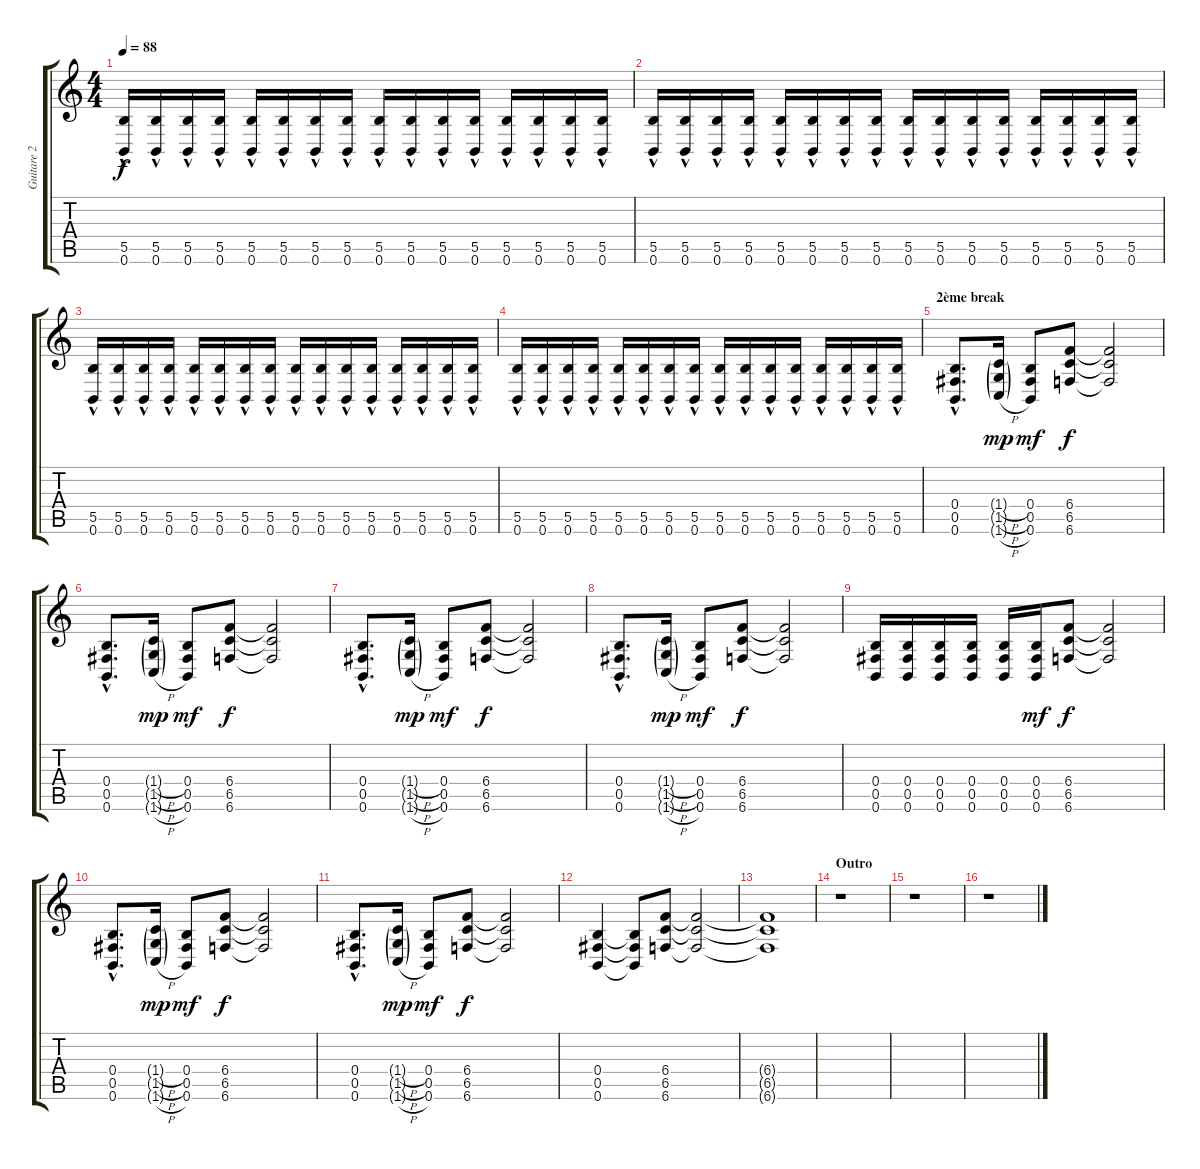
\track ("Guitare 2" "Guitare 2") {instrument distortionguitar}
\staff {score tabs}
\tuning (Db4 Ab3 E3 B2 Gb2 B1) {hide}
\ts (4 4)
\tempo 88
\clef g2
\ks c
(5.5{hac} 0.6{hac}).16{dy f} (5.5{hac} 0.6{hac}).16 (5.5{hac} 0.6{hac}).16 (5.5{hac} 0.6{hac}).16 (5.5{hac} 0.6{hac}).16 (5.5{hac} 0.6{hac}).16 (5.5{hac} 0.6{hac}).16 (5.5{hac} 0.6{hac}).16 (5.5{hac} 0.6{hac}).16 (5.5{hac} 0.6{hac}).16 (5.5{hac} 0.6{hac}).16 (5.5{hac} 0.6{hac}).16 (5.5{hac} 0.6{hac}).16 (5.5{hac} 0.6{hac}).16 (5.5{hac} 0.6{hac}).16 (5.5{hac} 0.6{hac}).16 |
(5.5{hac} 0.6{hac}).16 (5.5{hac} 0.6{hac}).16 (5.5{hac} 0.6{hac}).16 (5.5{hac} 0.6{hac}).16 (5.5{hac} 0.6{hac}).16 (5.5{hac} 0.6{hac}).16 (5.5{hac} 0.6{hac}).16 (5.5{hac} 0.6{hac}).16 (5.5{hac} 0.6{hac}).16 (5.5{hac} 0.6{hac}).16 (5.5{hac} 0.6{hac}).16 (5.5{hac} 0.6{hac}).16 (5.5{hac} 0.6{hac}).16 (5.5{hac} 0.6{hac}).16 (5.5{hac} 0.6{hac}).16 (5.5{hac} 0.6{hac}).16 |
(5.5{hac} 0.6{hac}).16 (5.5{hac} 0.6{hac}).16 (5.5{hac} 0.6{hac}).16 (5.5{hac} 0.6{hac}).16 (5.5{hac} 0.6{hac}).16 (5.5{hac} 0.6{hac}).16 (5.5{hac} 0.6{hac}).16 (5.5{hac} 0.6{hac}).16 (5.5{hac} 0.6{hac}).16 (5.5{hac} 0.6{hac}).16 (5.5{hac} 0.6{hac}).16 (5.5{hac} 0.6{hac}).16 (5.5{hac} 0.6{hac}).16 (5.5{hac} 0.6{hac}).16 (5.5{hac} 0.6{hac}).16 (5.5{hac} 0.6{hac}).16 |
(5.5{hac} 0.6{hac}).16 (5.5{hac} 0.6{hac}).16 (5.5{hac} 0.6{hac}).16 (5.5{hac} 0.6{hac}).16 (5.5{hac} 0.6{hac}).16 (5.5{hac} 0.6{hac}).16 (5.5{hac} 0.6{hac}).16 (5.5{hac} 0.6{hac}).16 (5.5{hac} 0.6{hac}).16 (5.5{hac} 0.6{hac}).16 (5.5{hac} 0.6{hac}).16 (5.5{hac} 0.6{hac}).16 (5.5{hac} 0.6{hac}).16 (5.5{hac} 0.6{hac}).16 (5.5{hac} 0.6{hac}).16 (5.5{hac} 0.6{hac}).16 |
\section ("" "2ème break")
(0.4{hac} 0.5{hac} 0.6{hac}).8{d} (1.4{h g} 1.5{h g} 1.6{h g}).16{dy mp} (0.4 0.5 0.6).8{dy mf} (6.4 6.5 6.6).8{dy f} (6.4{t} 6.5{t} 6.6{t}).2 |
(0.4{hac} 0.5{hac} 0.6{hac}).8{d} (1.4{h g} 1.5{h g} 1.6{h g}).16{dy mp} (0.4 0.5 0.6).8{dy mf} (6.4 6.5 6.6).8{dy f} (6.4{t} 6.5{t} 6.6{t}).2 |
(0.4{hac} 0.5{hac} 0.6{hac}).8{d} (1.4{h g} 1.5{h g} 1.6{h g}).16{dy mp} (0.4 0.5 0.6).8{dy mf} (6.4 6.5 6.6).8{dy f} (6.4{t} 6.5{t} 6.6{t}).2 |
(0.4{hac} 0.5{hac} 0.6{hac}).8{d} (1.4{h g} 1.5{h g} 1.6{h g}).16{dy mp} (0.4 0.5 0.6).8{dy mf} (6.4 6.5 6.6).8{dy f} (6.4{t} 6.5{t} 6.6{t}).2 |
(0.4 0.5 0.6).16 (0.4 0.5 0.6).16 (0.4 0.5 0.6).16 (0.4 0.5 0.6).16 (0.4 0.5 0.6).16 (0.4 0.5 0.6).16{dy mf} (6.4 6.5 6.6).8{dy f} (6.4{t} 6.5{t} 6.6{t}).2 |
(0.4{hac} 0.5{hac} 0.6{hac}).8{d} (1.4{h g} 1.5{h g} 1.6{h g}).16{dy mp} (0.4 0.5 0.6).8{dy mf} (6.4 6.5 6.6).8{dy f} (6.4{t} 6.5{t} 6.6{t}).2 |
(0.4{hac} 0.5{hac} 0.6{hac}).8{d} (1.4{h g} 1.5{h g} 1.6{h g}).16{dy mp} (0.4 0.5 0.6).8{dy mf} (6.4 6.5 6.6).8{dy f} (6.4{t} 6.5{t} 6.6{t}).2 |
(0.4 0.5 0.6).4 (0.4{t} 0.5{t} 0.6{t}).8 (6.4 6.5 6.6).8 (6.4{t} 6.5{t} 6.6{t}).2 |
(6.4{t} 6.5{t} 6.6{t}).1 |
\section ("" "Outro")
r.1 |
r.1 |
r.1
